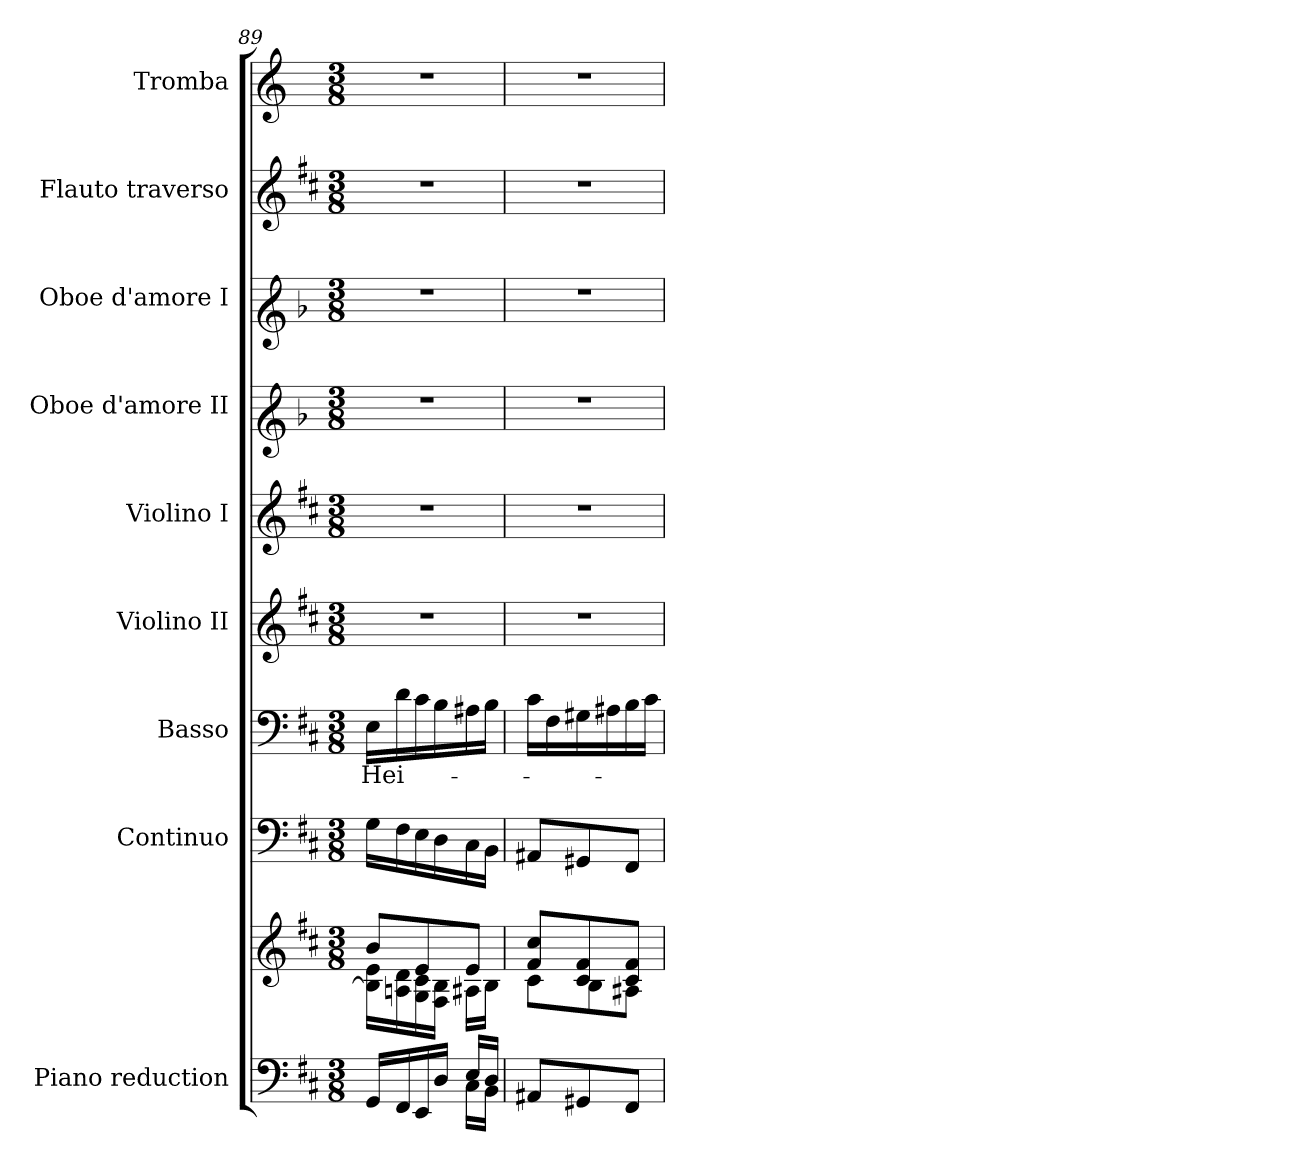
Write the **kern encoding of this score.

**kern	**kern	**kern	**kern	**text	**kern	**kern	**kern	**kern	**kern	**kern
*part9	*part9	*part8	*part7	*part7	*part6	*part5	*part4	*part3	*part2	*part1
*staff10	*staff9	*staff8	*staff7	*staff7	*staff6	*staff5	*staff4	*staff3	*staff2	*staff1
*I"Piano reduction	*	*I"Continuo	*I"Basso	*	*I"Violino II	*I"Violino I	*I"Oboe d'amore II	*I"Oboe d'amore I	*I"Flauto traverso	*I"Tromba
*I'Pno	*	*	*	*	*I'Vln	*I'Vln	*	*	*I'Fl	*
*clefF4	*clefG2	*clefF4	*clefF4	*	*clefG2	*clefG2	*clefG1	*clefG1	*clefG2	*clefG2
*	*	*	*	*	*	*	*ITrd2c3	*ITrd2c3	*	*ITrd-1c-2
*k[f#c#]	*k[f#c#]	*k[f#c#]	*k[f#c#]	*	*k[f#c#]	*k[f#c#]	*k[f#c#]	*k[f#c#]	*k[f#c#]	*k[f#c#]
*M3/8	*M3/8	*M3/8	*M3/8	*	*M3/8	*M3/8	*M3/8	*M3/8	*M3/8	*M3/8
=89	=89	=89	=89	=89	=89	=89	=89	=89	=89	=89
*^	*^	*	*	*	*	*	*	*	*	*
!	!	!	!	!	!	!LO:LY:b	!	!	!	!	!	!
16GG/LL	4ryy	8b/L	16B\] 16e\LL	16G\LL	16E\LL	Hei-	4.r	4.r	4.r	4.r	4.r	4.r
16FF#/	.	.	16An\ 16d\	16F#\	16d\	.	.	.	.	.	.	.
16EE/	.	8e/	16G\ 16c#\	16E\	16c#\	.	.	.	.	.	.	.
16D/JJ	.	.	16F#\ 16B\JJ	16D\	16B\	.	.	.	.	.	.	.
16E/LL	16C#\LL	8e/J	16A#X\LL	16C#\	16A#X\	.	.	.	.	.	.	.
16D/JJ	16BB\JJ	.	16B\JJ	16BB\JJ	16B\JJ	.	.	.	.	.	.	.
*v	*v	*	*	*	*	*	*	*	*	*	*	*
=90	=90	=90	=90	=90	=90	=90	=90	=90	=90	=90	=90
8AA#X/L	8f#/ 8cc#/L	8c#\L	8AA#X/L	16c#\LL	.	4.r	4.r	4.r	4.r	4.r	4.r
.	.	.	.	16F#\	.	.	.	.	.	.	.
8GG#X/	8c#/ 8f#/	8B\	8GG#X/	16G#X\	.	.	.	.	.	.	.
.	.	.	.	16A#X\	.	.	.	.	.	.	.
8FF#/J	8c#/ 8f#/J	8A#X\J	8FF#/J	16B\	.	.	.	.	.	.	.
.	.	.	.	16c#\JJ	.	.	.	.	.	.	.
*	*v	*v	*	*	*	*	*	*	*	*	*
=	=	=	=	=	=	=	=	=	=	=
*-	*-	*-	*-	*-	*-	*-	*-	*-	*-	*-
